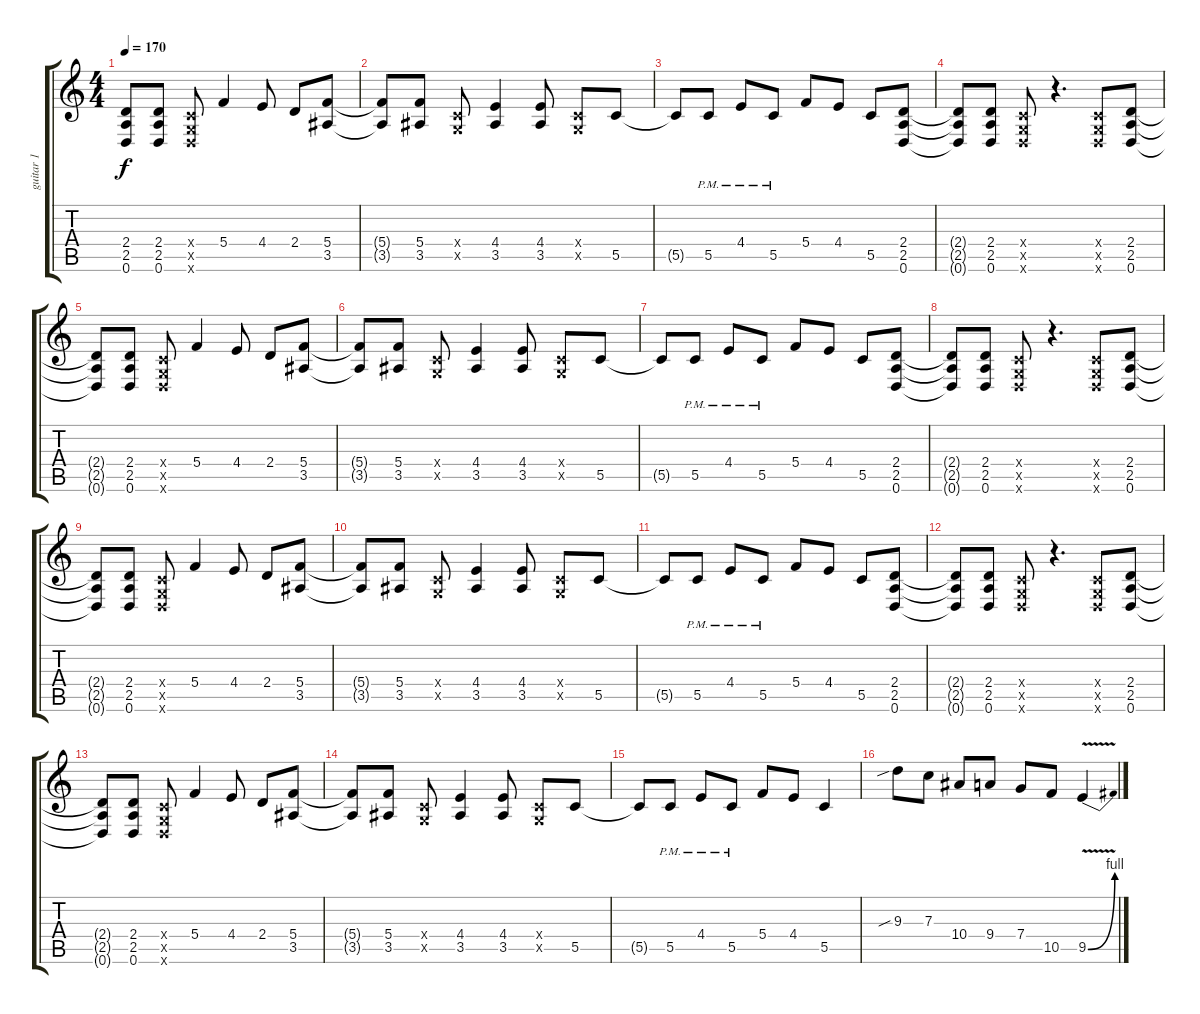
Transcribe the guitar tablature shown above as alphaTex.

\track ("guitar 1" "guitar 1") {instrument overdrivenguitar}
\staff {score tabs}
\tuning (D4 A3 F3 C3 G2 D2) {hide}
\ts (4 4)
\tempo 170
\clef g2
\ks c
(2.4{t} 2.5{t} 0.6{t}).8{dy f} (2.4 2.5 0.6).8 (0.4{x} 0.5{x} 0.6{x}).8 5.4.4 4.4.8 2.4.8 (5.4 3.5).8 |
(5.4{t} 3.5{t}).8 (5.4 3.5).8 (0.4{x} 0.5{x}).8 (4.4 3.5).4 (4.4 3.5).8 (0.4{x} 0.5{x}).8 5.5.8 |
5.5{t}.8 5.5{pm}.8 4.4{pm}.8 5.5{pm}.8 5.4.8 4.4.8 5.5.8 (2.4 2.5 0.6).8 |
(2.4{t} 2.5{t} 0.6{t}).8 (2.4 2.5 0.6).8 (0.4{x} 0.5{x} 0.6{x}).8 r.4{d} (0.4{x} 0.5{x} 0.6{x}).8 (2.4 2.5 0.6).8 |
(2.4{t} 2.5{t} 0.6{t}).8 (2.4 2.5 0.6).8 (0.4{x} 0.5{x} 0.6{x}).8 5.4.4 4.4.8 2.4.8 (5.4 3.5).8 |
(5.4{t} 3.5{t}).8 (5.4 3.5).8 (0.4{x} 0.5{x}).8 (4.4 3.5).4 (4.4 3.5).8 (0.4{x} 0.5{x}).8 5.5.8 |
5.5{t}.8 5.5{pm}.8 4.4{pm}.8 5.5{pm}.8 5.4.8 4.4.8 5.5.8 (2.4 2.5 0.6).8 |
(2.4{t} 2.5{t} 0.6{t}).8 (2.4 2.5 0.6).8 (0.4{x} 0.5{x} 0.6{x}).8 r.4{d} (0.4{x} 0.5{x} 0.6{x}).8 (2.4 2.5 0.6).8 |
(2.4{t} 2.5{t} 0.6{t}).8 (2.4 2.5 0.6).8 (0.4{x} 0.5{x} 0.6{x}).8 5.4.4 4.4.8 2.4.8 (5.4 3.5).8 |
(5.4{t} 3.5{t}).8 (5.4 3.5).8 (0.4{x} 0.5{x}).8 (4.4 3.5).4 (4.4 3.5).8 (0.4{x} 0.5{x}).8 5.5.8 |
5.5{t}.8 5.5{pm}.8 4.4{pm}.8 5.5{pm}.8 5.4.8 4.4.8 5.5.8 (2.4 2.5 0.6).8 |
(2.4{t} 2.5{t} 0.6{t}).8 (2.4 2.5 0.6).8 (0.4{x} 0.5{x} 0.6{x}).8 r.4{d} (0.4{x} 0.5{x} 0.6{x}).8 (2.4 2.5 0.6).8 |
(2.4{t} 2.5{t} 0.6{t}).8 (2.4 2.5 0.6).8 (0.4{x} 0.5{x} 0.6{x}).8 5.4.4 4.4.8 2.4.8 (5.4 3.5).8 |
(5.4{t} 3.5{t}).8 (5.4 3.5).8 (0.4{x} 0.5{x}).8 (4.4 3.5).4 (4.4 3.5).8 (0.4{x} 0.5{x}).8 5.5.8 |
5.5{t}.8 5.5{pm}.8 4.4{pm}.8 5.5{pm}.8 5.4.8 4.4.8 5.5.4 |
9.3{sib}.8 7.3.8 10.4.8 9.4.8 7.4.8 10.5.8 9.5{be (bend 0 0 60 4) v}.4{instrument guitarharmonics}
